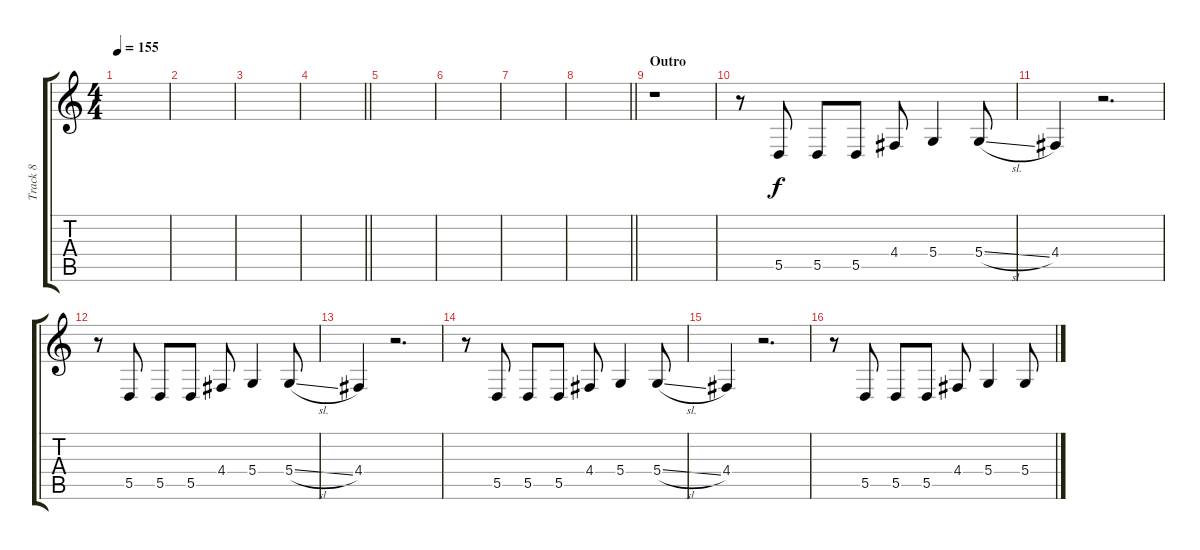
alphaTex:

\track ("Track 8" "Track 8") {instrument clarinet}
\staff {score tabs}
\tuning (E4 B3 G3 D3 A2 E2) {hide}
\ts (4 4)
\tempo 155
\clef g2
\ks c
|
|
|
\barLineRight lightlight
|
|
|
|
\barLineRight lightlight
|
\section ("" "Outro")
r.1 |
r.8{balance 16} 5.5.8 5.5.8 5.5.8 4.4.8 5.4.4 5.4{sl}.8 |
4.4.4 r.2{d} |
r.8{balance 0} 5.5.8 5.5.8 5.5.8 4.4.8 5.4.4 5.4{sl}.8 |
4.4.4 r.2{d} |
r.8{balance 16} 5.5.8 5.5.8 5.5.8 4.4.8 5.4.4 5.4{sl}.8 |
4.4.4 r.2{d} |
r.8{balance 0} 5.5.8 5.5.8 5.5.8 4.4.8 5.4.4 5.4{sl}.8
